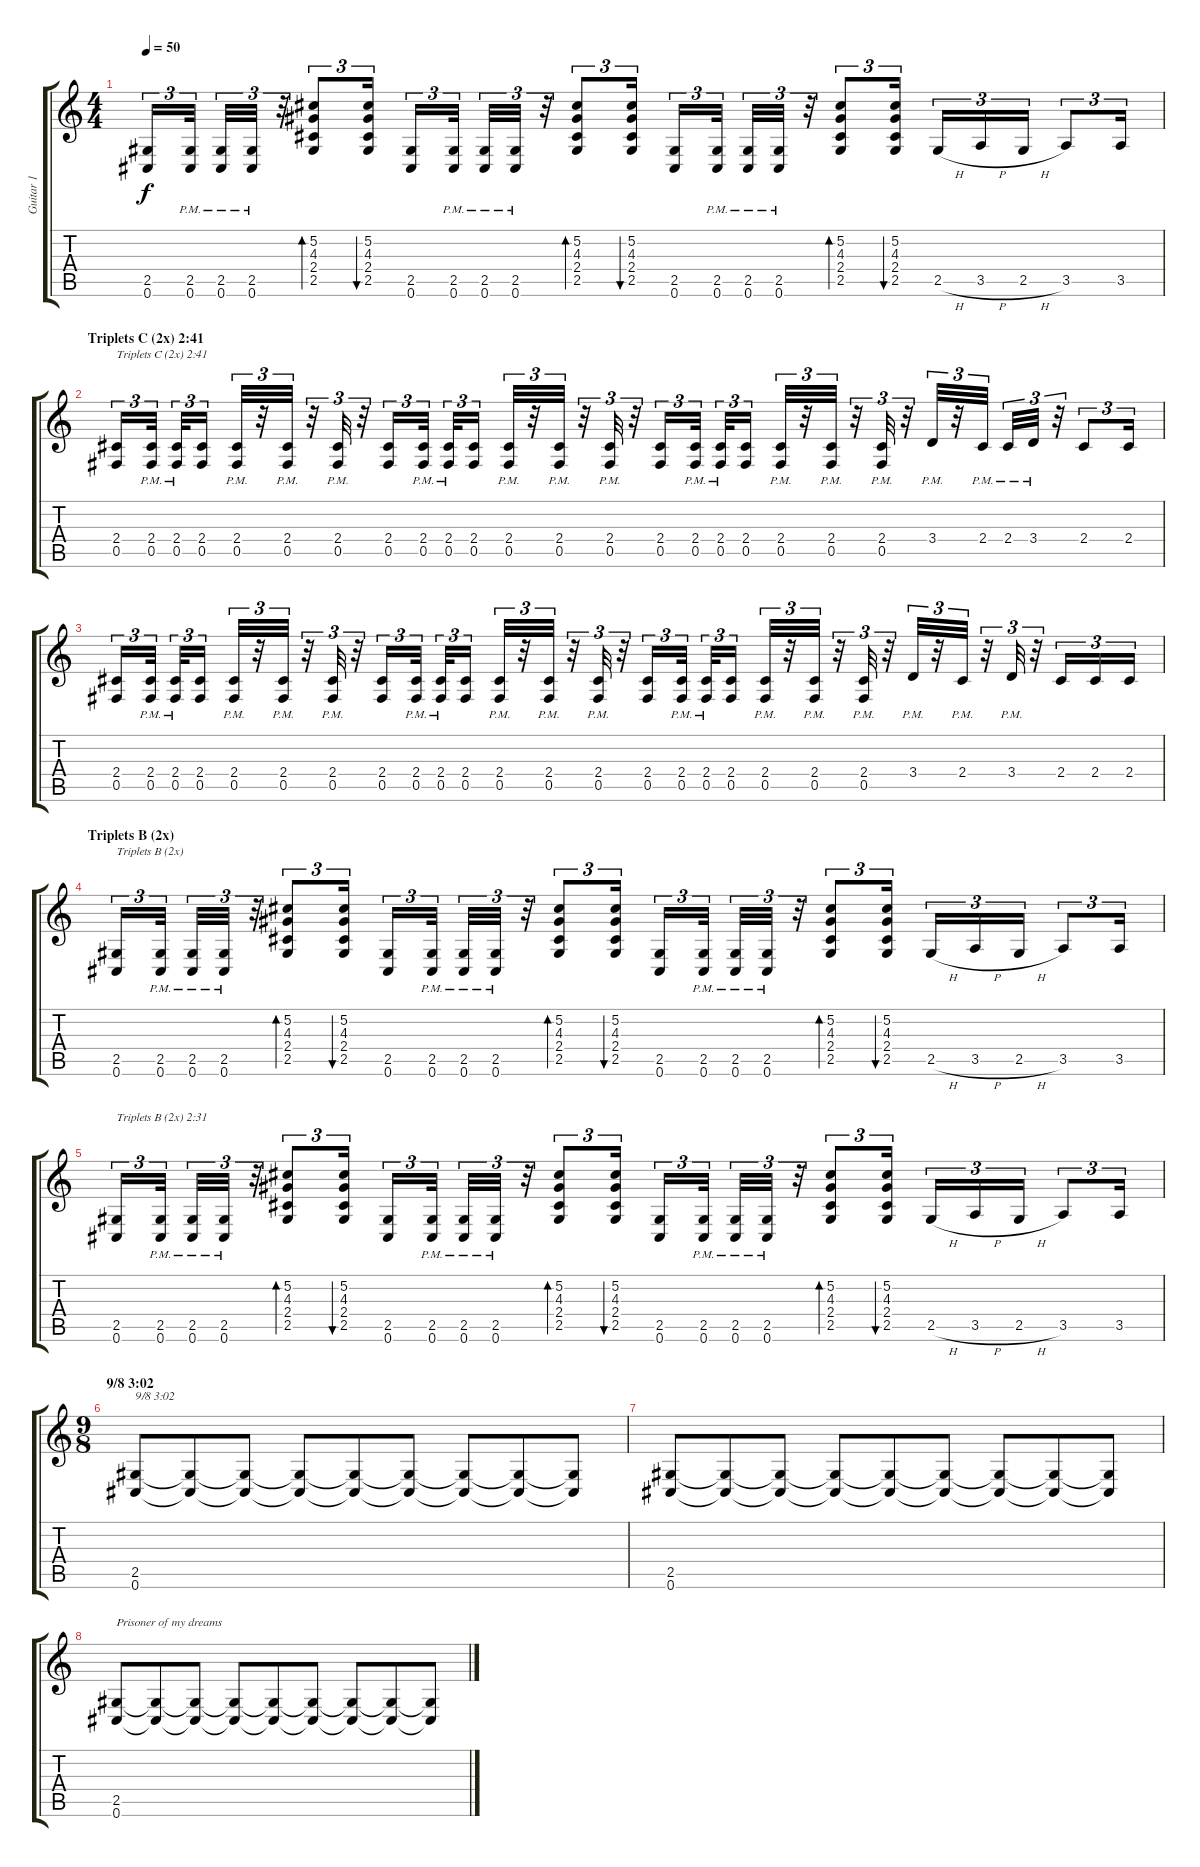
\track ("Guitar 1" "Guitar 1") {instrument distortionguitar}
\staff {score tabs}
\tuning (Db4 Ab3 E3 B2 Gb2 Db2) {hide}
\ts (4 4)
\tempo 50
\clef g2
\ks c
(2.5 0.6).16{tu (3 2) dy f} (2.5{pm} 0.6{pm}).32{tu (3 2)} (2.5{pm} 0.6{pm}).32{tu (3 2)} (2.5{pm} 0.6{pm}).32{tu (3 2)} r.32{tu (3 2)} (5.2 4.3 2.4 2.5).8{tu (3 2) bd 30} (5.2 4.3 2.4 2.5).16{tu (3 2) bu 30} (2.5 0.6).16{tu (3 2)} (2.5{pm} 0.6{pm}).32{tu (3 2)} (2.5{pm} 0.6{pm}).32{tu (3 2)} (2.5{pm} 0.6{pm}).32{tu (3 2)} r.32{tu (3 2)} (5.2 4.3 2.4 2.5).8{tu (3 2) bd 30} (5.2 4.3 2.4 2.5).16{tu (3 2) bu 30} (2.5 0.6).16{tu (3 2)} (2.5{pm} 0.6{pm}).32{tu (3 2)} (2.5{pm} 0.6{pm}).32{tu (3 2)} (2.5{pm} 0.6{pm}).32{tu (3 2)} r.32{tu (3 2)} (5.2 4.3 2.4 2.5).8{tu (3 2) bd 30} (5.2 4.3 2.4 2.5).16{tu (3 2) bu 30} 2.5{h}.16{tu (3 2)} 3.5{h}.16{tu (3 2)} 2.5{h}.16{tu (3 2)} 3.5.8{tu (3 2)} 3.5.16{tu (3 2)} |
\section ("" "Triplets C (2x) 2:41")
(2.4 0.5).16{tu (3 2) txt "Triplets C (2x) 2:41"} (2.4{pm} 0.5{pm}).32{tu (3 2)} (2.4{pm} 0.5{pm}).32{tu (3 2)} (2.4 0.5).16{tu (3 2)} (2.4{pm} 0.5{pm}).32{tu (3 2)} r.32{tu (3 2)} (2.4{pm} 0.5{pm}).32{tu (3 2)} r.32{tu (3 2)} (2.4{pm} 0.5{pm}).32{tu (3 2)} r.32{tu (3 2)} (2.4 0.5).16{tu (3 2)} (2.4{pm} 0.5{pm}).32{tu (3 2)} (2.4{pm} 0.5{pm}).32{tu (3 2)} (2.4 0.5).16{tu (3 2)} (2.4{pm} 0.5{pm}).32{tu (3 2)} r.32{tu (3 2)} (2.4{pm} 0.5{pm}).32{tu (3 2)} r.32{tu (3 2)} (2.4{pm} 0.5{pm}).32{tu (3 2)} r.32{tu (3 2)} (2.4 0.5).16{tu (3 2)} (2.4{pm} 0.5{pm}).32{tu (3 2)} (2.4{pm} 0.5{pm}).32{tu (3 2)} (2.4 0.5).16{tu (3 2)} (2.4{pm} 0.5{pm}).32{tu (3 2)} r.32{tu (3 2)} (2.4{pm} 0.5{pm}).32{tu (3 2)} r.32{tu (3 2)} (2.4{pm} 0.5{pm}).32{tu (3 2)} r.32{tu (3 2)} 3.4{pm}.32{tu (3 2)} r.32{tu (3 2)} 2.4{pm}.32{tu (3 2)} 2.4{pm}.32{tu (3 2)} 3.4{pm}.32{tu (3 2)} r.32{tu (3 2)} 2.4.8{tu (3 2)} 2.4.16{tu (3 2)} |
(2.4 0.5).16{tu (3 2)} (2.4{pm} 0.5{pm}).32{tu (3 2)} (2.4{pm} 0.5{pm}).32{tu (3 2)} (2.4 0.5).16{tu (3 2)} (2.4{pm} 0.5{pm}).32{tu (3 2)} r.32{tu (3 2)} (2.4{pm} 0.5{pm}).32{tu (3 2)} r.32{tu (3 2)} (2.4{pm} 0.5{pm}).32{tu (3 2)} r.32{tu (3 2)} (2.4 0.5).16{tu (3 2)} (2.4{pm} 0.5{pm}).32{tu (3 2)} (2.4{pm} 0.5{pm}).32{tu (3 2)} (2.4 0.5).16{tu (3 2)} (2.4{pm} 0.5{pm}).32{tu (3 2)} r.32{tu (3 2)} (2.4{pm} 0.5{pm}).32{tu (3 2)} r.32{tu (3 2)} (2.4{pm} 0.5{pm}).32{tu (3 2)} r.32{tu (3 2)} (2.4 0.5).16{tu (3 2)} (2.4{pm} 0.5{pm}).32{tu (3 2)} (2.4{pm} 0.5{pm}).32{tu (3 2)} (2.4 0.5).16{tu (3 2)} (2.4{pm} 0.5{pm}).32{tu (3 2)} r.32{tu (3 2)} (2.4{pm} 0.5{pm}).32{tu (3 2)} r.32{tu (3 2)} (2.4{pm} 0.5{pm}).32{tu (3 2)} r.32{tu (3 2)} 3.4{pm}.32{tu (3 2)} r.32{tu (3 2)} 2.4{pm}.32{tu (3 2)} r.32{tu (3 2)} 3.4{pm}.32{tu (3 2)} r.32{tu (3 2)} 2.4.16{tu (3 2)} 2.4.16{tu (3 2)} 2.4.16{tu (3 2)} |
\section ("" "Triplets B (2x)")
(2.5 0.6).16{tu (3 2) txt "Triplets B (2x)"} (2.5{pm} 0.6{pm}).32{tu (3 2)} (2.5{pm} 0.6{pm}).32{tu (3 2)} (2.5{pm} 0.6{pm}).32{tu (3 2)} r.32{tu (3 2)} (5.2 4.3 2.4 2.5).8{tu (3 2) bd 30} (5.2 4.3 2.4 2.5).16{tu (3 2) bu 30} (2.5 0.6).16{tu (3 2)} (2.5{pm} 0.6{pm}).32{tu (3 2)} (2.5{pm} 0.6{pm}).32{tu (3 2)} (2.5{pm} 0.6{pm}).32{tu (3 2)} r.32{tu (3 2)} (5.2 4.3 2.4 2.5).8{tu (3 2) bd 30} (5.2 4.3 2.4 2.5).16{tu (3 2) bu 30} (2.5 0.6).16{tu (3 2)} (2.5{pm} 0.6{pm}).32{tu (3 2)} (2.5{pm} 0.6{pm}).32{tu (3 2)} (2.5{pm} 0.6{pm}).32{tu (3 2)} r.32{tu (3 2)} (5.2 4.3 2.4 2.5).8{tu (3 2) bd 30} (5.2 4.3 2.4 2.5).16{tu (3 2) bu 30} 2.5{h}.16{tu (3 2)} 3.5{h}.16{tu (3 2)} 2.5{h}.16{tu (3 2)} 3.5.8{tu (3 2)} 3.5.16{tu (3 2)} |
(2.5 0.6).16{tu (3 2) txt "Triplets B (2x) 2:31"} (2.5{pm} 0.6{pm}).32{tu (3 2)} (2.5{pm} 0.6{pm}).32{tu (3 2)} (2.5{pm} 0.6{pm}).32{tu (3 2)} r.32{tu (3 2)} (5.2 4.3 2.4 2.5).8{tu (3 2) bd 30} (5.2 4.3 2.4 2.5).16{tu (3 2) bu 30} (2.5 0.6).16{tu (3 2)} (2.5{pm} 0.6{pm}).32{tu (3 2)} (2.5{pm} 0.6{pm}).32{tu (3 2)} (2.5{pm} 0.6{pm}).32{tu (3 2)} r.32{tu (3 2)} (5.2 4.3 2.4 2.5).8{tu (3 2) bd 30} (5.2 4.3 2.4 2.5).16{tu (3 2) bu 30} (2.5 0.6).16{tu (3 2)} (2.5{pm} 0.6{pm}).32{tu (3 2)} (2.5{pm} 0.6{pm}).32{tu (3 2)} (2.5{pm} 0.6{pm}).32{tu (3 2)} r.32{tu (3 2)} (5.2 4.3 2.4 2.5).8{tu (3 2) bd 30} (5.2 4.3 2.4 2.5).16{tu (3 2) bu 30} 2.5{h}.16{tu (3 2)} 3.5{h}.16{tu (3 2)} 2.5{h}.16{tu (3 2)} 3.5.8{tu (3 2)} 3.5.16{tu (3 2)} |
\ts (9 8)
\section ("" "9/8 3:02")
(2.5 0.6).8{txt "9/8 3:02"} (2.5{t} 0.6{t}).8 (2.5{t} 0.6{t}).8 (2.5{t} 0.6{t}).8 (2.5{t} 0.6{t}).8 (2.5{t} 0.6{t}).8 (2.5{t} 0.6{t}).8 (2.5{t} 0.6{t}).8 (2.5{t} 0.6{t}).8 |
(2.5 0.6).8 (2.5{t} 0.6{t}).8 (2.5{t} 0.6{t}).8 (2.5{t} 0.6{t}).8 (2.5{t} 0.6{t}).8 (2.5{t} 0.6{t}).8 (2.5{t} 0.6{t}).8 (2.5{t} 0.6{t}).8 (2.5{t} 0.6{t}).8 |
(2.5 0.6).8{txt "Prisoner of my dreams"} (2.5{t} 0.6{t}).8 (2.5{t} 0.6{t}).8 (2.5{t} 0.6{t}).8 (2.5{t} 0.6{t}).8 (2.5{t} 0.6{t}).8 (2.5{t} 0.6{t}).8 (2.5{t} 0.6{t}).8 (2.5{t} 0.6{t}).8
